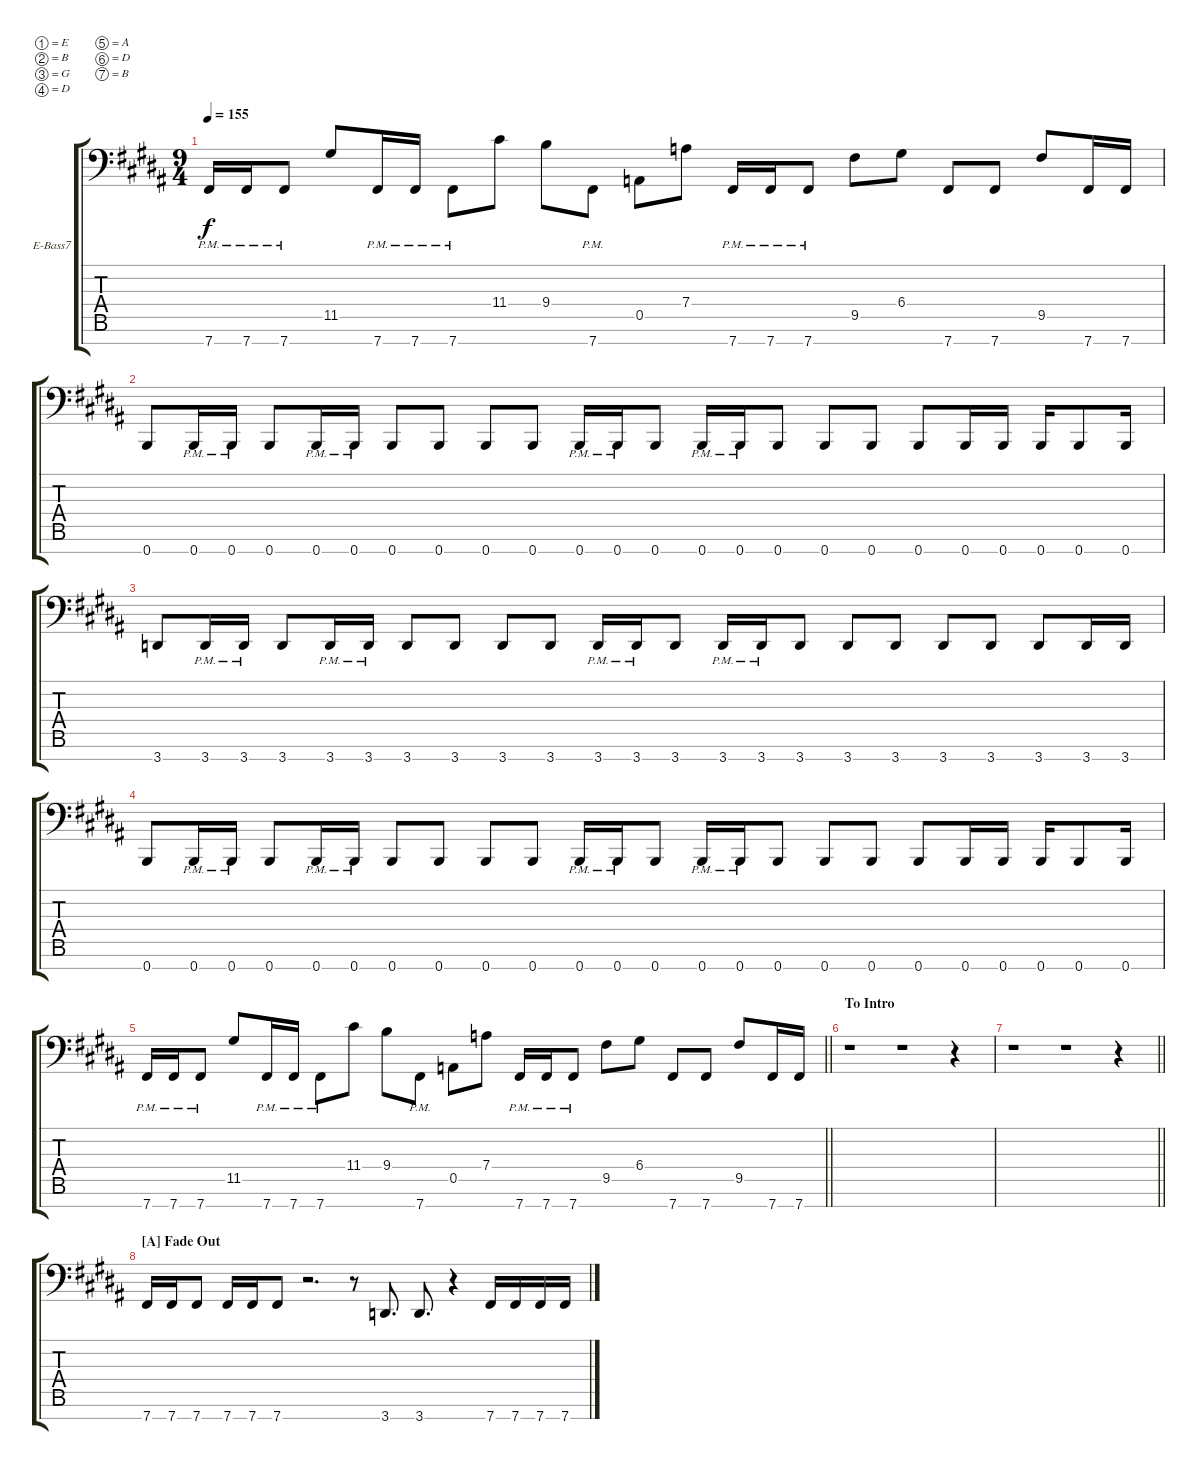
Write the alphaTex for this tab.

\bracketExtendMode groupsimilarinstruments
\firstSystemTrackNameOrientation horizontal
\otherSystemsTrackNameOrientation horizontal
\track ("Chebon Littlefield" "E-Bass7") {instrument electricbassfinger}
\staff {score tabs}
\tuning (E3 B2 G2 D2 A1 D1 B0)
\ts (9 4)
\tempo 155
\clef f4
\ks b
7.7{pm}.16{dy f} 7.7{pm}.16 7.7{pm}.8 11.5.8 7.7{pm}.16 7.7{pm}.16 7.7{pm}.8 11.4.8 9.4.8 7.7{pm}.8 0.5.8 7.4.8 7.7{pm}.16 7.7{pm}.16 7.7{pm}.8 9.5.8 6.4.8 7.7.8 7.7.8 9.5.8 7.7.16 7.7.16 |
0.7.8 0.7{pm}.16 0.7{pm}.16 0.7.8 0.7{pm}.16 0.7{pm}.16 0.7.8 0.7.8 0.7.8 0.7.8 0.7{pm}.16 0.7{pm}.16 0.7.8 0.7{pm}.16 0.7{pm}.16 0.7.8 0.7.8 0.7.8 0.7.8 0.7.16 0.7.16 0.7.16 0.7.8 0.7.16 |
3.7.8 3.7{pm}.16 3.7{pm}.16 3.7.8 3.7{pm}.16 3.7{pm}.16 3.7.8 3.7.8 3.7.8 3.7.8 3.7{pm}.16 3.7{pm}.16 3.7.8 3.7{pm}.16 3.7{pm}.16 3.7.8 3.7.8 3.7.8 3.7.8 3.7.8 3.7.8 3.7.16 3.7.16 |
0.7.8 0.7{pm}.16 0.7{pm}.16 0.7.8 0.7{pm}.16 0.7{pm}.16 0.7.8 0.7.8 0.7.8 0.7.8 0.7{pm}.16 0.7{pm}.16 0.7.8 0.7{pm}.16 0.7{pm}.16 0.7.8 0.7.8 0.7.8 0.7.8 0.7.16 0.7.16 0.7.16 0.7.8 0.7.16 |
\barLineRight lightlight
7.7{pm}.16 7.7{pm}.16 7.7{pm}.8 11.5.8 7.7{pm}.16 7.7{pm}.16 7.7{pm}.8 11.4.8 9.4.8 7.7{pm}.8 0.5.8 7.4.8 7.7{pm}.16 7.7{pm}.16 7.7{pm}.8 9.5.8 6.4.8 7.7.8 7.7.8 9.5.8 7.7.16 7.7.16 |
\section ("" "To Intro")
r.1 r.1 r.4 |
\barLineRight lightlight
r.1 r.1 r.4 |
\section ("A" "Fade Out")
7.7.16 7.7.16 7.7.8 7.7.16 7.7.16 7.7.8 r.2{d} r.8 3.7.8{d} 3.7.8{d} r.4 7.7.16 7.7.16 7.7.16 7.7.16
